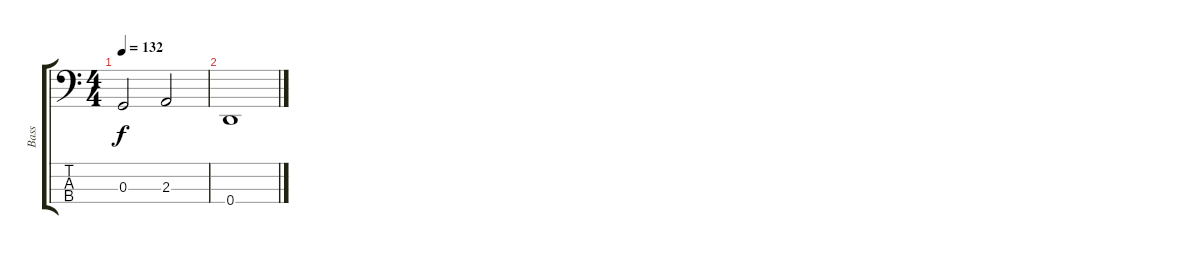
\track ("Bass" "Bass") {instrument electricbassfinger}
\staff {score tabs}
\tuning (F2 C2 G1 D1) {hide}
\ts (4 4)
\tempo 132
\clef f4
\ks c
0.3.2{dy f} 2.3.2 |
0.4.1
